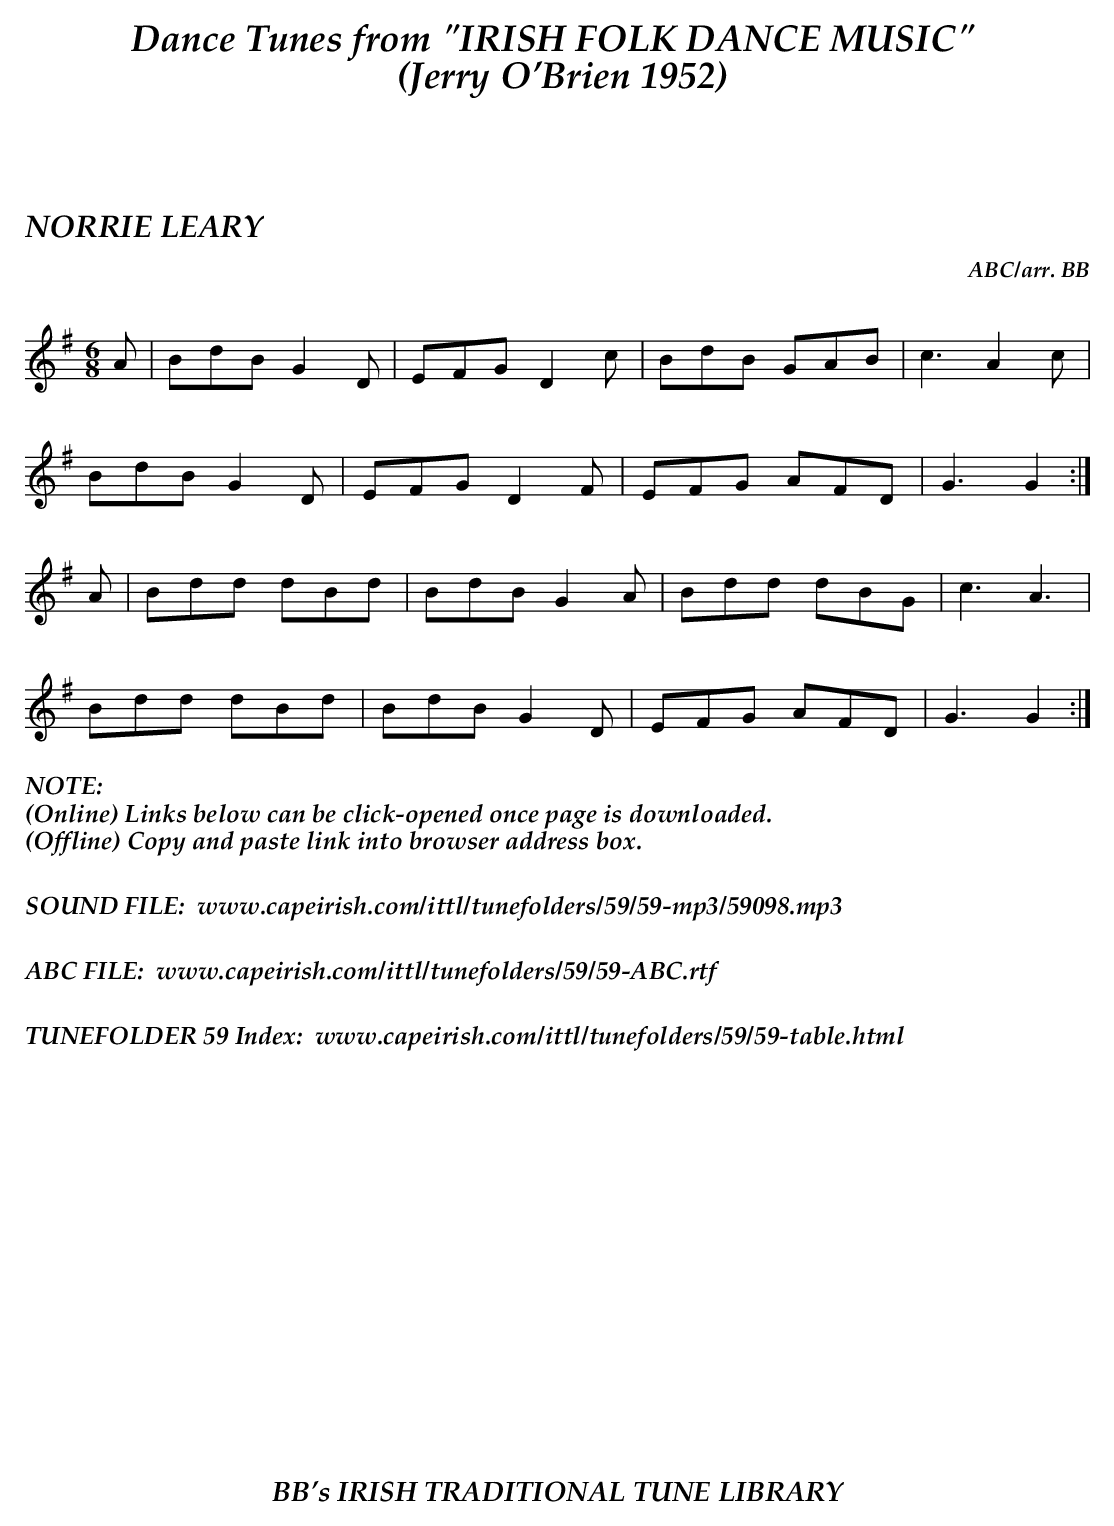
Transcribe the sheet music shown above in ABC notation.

X:1
T:NORRIE LEARY
C:ABC/arr. BB
L:1/8
M:6/8
K:G
A|BdB G2D|EFG D2c|BdB GAB|c3 A2c|
BdB G2D|EFG D2F|EFG AFD|G3 G2:|
A|Bdd dBd|BdB G2A|Bdd dBG|c3 A3|
Bdd dBd|BdB G2D|EFG AFD|G3 G2:|
%%textfont "Palatino-BoldItalic" 16
%%begintext
%%NOTE:
(Online) Links below can be click-opened once page is downloaded.
(Offline) Copy and paste link into browser address box.
%%
%%
SOUND FILE:  www.capeirish.com/ittl/tunefolders/59/59-mp3/59098.mp3
%%
%%
ABC FILE:  www.capeirish.com/ittl/tunefolders/59/59-ABC.rtf
%%
%%
TUNEFOLDER 59 Index:  www.capeirish.com/ittl/tunefolders/59/59-table.html
